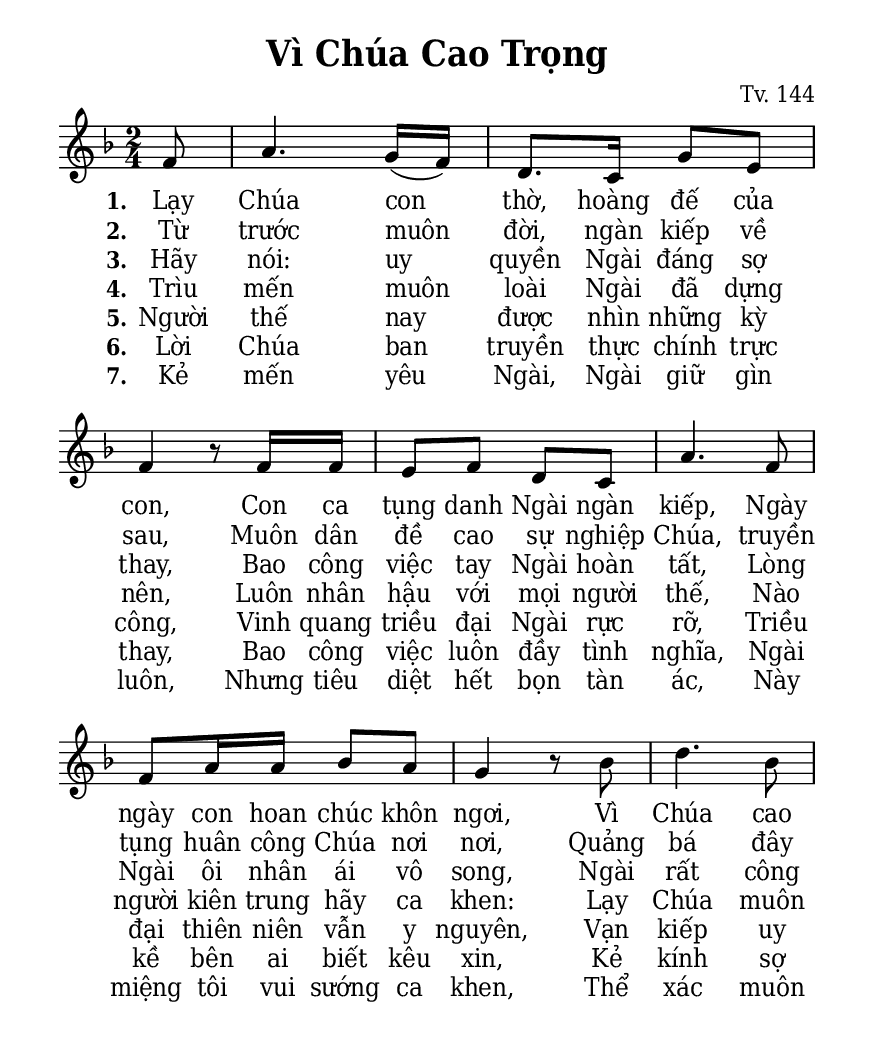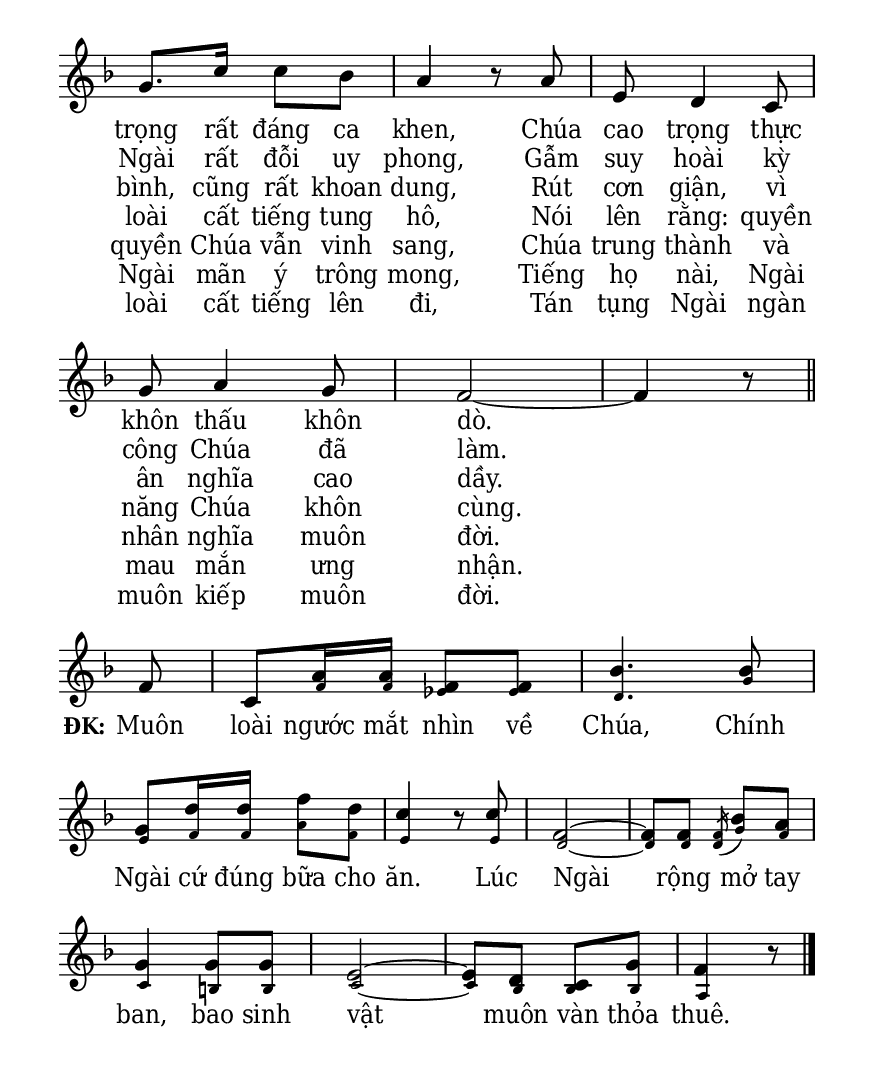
% Cài đặt chung\
\version "2.22.1"
\include "english.ly"

\header {
  title = "Vì Chúa Cao Trọng"
  composer = "Tv. 144"
  %arranger = "Lm. Kim Long"
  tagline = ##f
}

% Nhạc phiên khúc
nhacPhienKhucSop = \relative c' {
  \partial 8 f8 |
  a4. g16 (f) |
  d8. c16 g'8 e |
  f4 r8 f16 f |
  e8 f d c |
  a'4. f8 |
  f a16 a bf8 a |
  g4 r8 bf |
  d4. bf8 |
  g8. c16 c8 bf |
  a4 r8 a |
  e d4 c8 |
  g' a4 g8 |
  f2 ~ |
  f4 r8 \bar "||" \break
  
  f |
  c a'16 a f8 f |
  bf4. bf8 |
  g d'16 d f8 d |
  c4 r8 c |
  f,2 ~ |
  f8 f \slashedGrace { f16 ( } bf8) a |
  g4 g8 g |
  e2 ~ |
  e8 d c g' |
  f4 r8 \bar "|."
}

nhacPhienKhucAlto = \relative c' {
  r8 |
  R2*13
  r4.
  f8 c f16 f ef8 ef |
  d4. g8 |
  e f16 f a8 f |
  e4 r8 e |
  d2 ~ |
  d8 d \slashedGrace { d16 ( } g8) f |
  c4 b!8 b |
  c2 ~ |
  c8 bf bf bf |
  a4 r8
}

% Lời phiên khúc
loiPhienKhucSop = \lyrics {
  <<
    {
      \set stanza = "1."
      Lạy Chúa con thờ, hoàng đế của con,
      Con ca tụng danh Ngài ngàn kiếp,
      Ngày ngày con hoan chúc khôn ngơi,
      Vì Chúa cao trọng rất đáng ca khen,
      Chúa cao trọng thực khôn thấu khôn dò.
    }
    \new Lyrics {
	    \set associatedVoice = "beSop"
	    \set stanza = "2."
	    Từ trước muôn đời, ngàn kiếp về sau,
	    Muôn dân đề cao sự nghiệp Chúa,
	    truyền tụng huân công Chúa nơi nơi,
	    Quảng bá đây Ngài rất đỗi uy phong,
	    Gẫm suy hoài kỳ công Chúa đã làm.
    }
    \new Lyrics {
	    \set associatedVoice = "beSop"
	    \set stanza = "3."
	    Hãy nói: uy quyền Ngài đáng sợ thay,
	    Bao công việc tay Ngài hoàn tất,
	    Lòng Ngài ôi nhân ái vô song,
	    Ngài rất công bình, cũng rất khoan dung,
	    Rút cơn giận, vì ân nghĩa cao dầy.
    }
    \new Lyrics {
	    \set associatedVoice = "beSop"
	    \set stanza = "4."
	    Trìu mến muôn loài Ngài đã dựng nên,
	    Luôn nhân hậu với mọi người thế,
	    Nào người kiên trung hãy ca khen:
	    Lạy Chúa muôn loài cất tiếng tung hô,
	    Nói lên rằng: quyền năng Chúa khôn cùng.
    }
    \new Lyrics {
	    \set associatedVoice = "beSop"
	    \set stanza = "5."
	    Người thế nay được nhìn những kỳ công,
	    Vinh quang triều đại Ngài rực rỡ,
	    Triều đại thiên niên vẫn y nguyên,
	    Vạn kiếp uy quyền Chúa vẫn vinh sang,
	    Chúa trung thành và nhân nghĩa muôn đời.
    }
    \new Lyrics {
	    \set associatedVoice = "beSop"
	    \set stanza = "6."
	    Lời Chúa ban truyền thực chính trực thay,
	    Bao công việc luôn đầy tình nghĩa,
	    Ngài kề bên ai biết kêu xin,
	    Kẻ kính sợ Ngài mãn ý trông mong,
	    Tiếng họ nài, Ngài mau mắn ưng nhận.
    }
    \new Lyrics {
	    \set associatedVoice = "beSop"
	    \set stanza = "7."
	    Kẻ mến yêu Ngài, Ngài giữ gìn luôn,
	    Nhưng tiêu diệt hết bọn tàn ác,
	    Này miệng tôi vui sướng ca khen,
	    Thể xác muôn loài cất tiếng lên đi,
	    Tán tụng Ngài ngàn muôn kiếp muôn đời.
    }
  >>
  \set stanza = "ĐK:"
  Muôn loài ngước mắt nhìn về Chúa,
  Chính Ngài cứ đúng bữa cho ăn.
  Lúc Ngài rộng mở tay ban,
  bao sinh vật muôn vàn thỏa thuê.
}

% Dàn trang
\paper {
  #(set-paper-size "a5")
  top-margin = 15\mm
  bottom-margin = 15\mm
  left-margin = 10\mm
  right-margin = 10\mm
  indent = #0
  #(define fonts
	 (make-pango-font-tree "Deja Vu Serif Condensed"
	 		       "Deja Vu Serif Condensed"
			       "Deja Vu Serif Condensed"
			       (/ 20 20)))
  print-page-number = ##f
  system-system-spacing = #'((basic-distance . 0.1) (padding . 3.5))
  ragged-bottom = ##t
}

TongNhip = {
  \key f \major \time 2/4
  \set Timing.beamExceptions = #'()
  \set Timing.baseMoment = #(ly:make-moment 1/4)
}

% Đổi kích thước nốt cho bè phụ
notBePhu =
#(define-music-function (font-size music) (number? ly:music?)
   (for-some-music
     (lambda (m)
       (if (music-is-of-type? m 'rhythmic-event)
           (begin
             (set! (ly:music-property m 'tweaks)
                   (cons `(font-size . ,font-size)
                         (ly:music-property m 'tweaks)))
             #t)
           #f))
     music)
   music)

\score {
  \new ChoirStaff <<
    \new Staff \with {
        \consists "Merge_rests_engraver"
        printPartCombineTexts = ##f
      }
      <<
      \new Voice \TongNhip \partCombine 
        \nhacPhienKhucSop
        \notBePhu -3 { \nhacPhienKhucAlto }
      \new NullVoice = beSop \nhacPhienKhucSop
      \new Lyrics \lyricsto beSop \loiPhienKhucSop
      >>
  >>
  \layout {
    %\override Staff.TimeSignature.transparent = ##t
    \override Lyrics.LyricSpace.minimum-distance = #0.8
    \override Score.BarNumber.break-visibility = ##(#f #f #f)
    \override Score.SpacingSpanner.uniform-stretching = ##t
  } 
}
